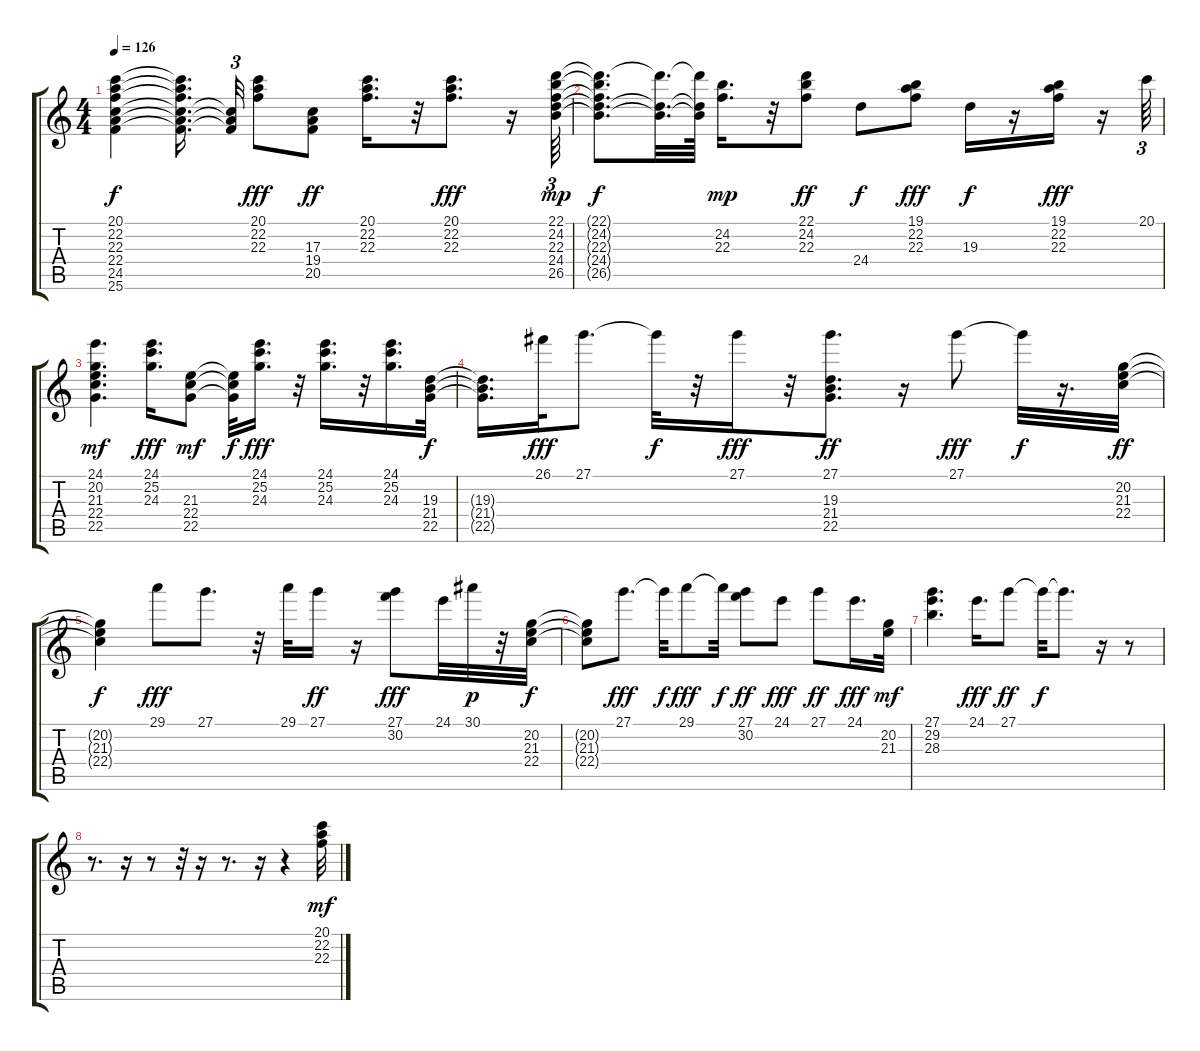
\track "" {instrument rockorgan}
\staff {score tabs}
\tuning (E4 B3 G3 D3 A2 E2) {hide}
\ts (4 4)
\tempo 126
\clef g2
\ks c
(20.1{t} 22.2{t} 22.3{t} 22.4{t} 24.5{t} 25.6{t}).4{dy f} (20.1{t} 22.2{t} 22.3{t} 22.4{t} 24.5{t} 25.6{t}).16{d} (22.4{t} 24.5{t} 25.6{t}).32{tu (3 2)} (20.1 22.2 22.3).8{dy fff} (17.3 19.4 20.5).8{dy ff} (20.1 22.2 22.3).16{d} r.32 (20.1 22.2 22.3).8{d dy fff} r.16 (22.1 24.2 22.3 24.4 26.5).64{tu (3 2) dy mp} |
(22.1{t} 24.2{t} 22.3{t} 24.4{t} 26.5{t}).8{d dy f} (22.1{t} 24.4{t} 26.5{t}).32{d} (22.1{t} 24.4{t} 26.5{t}).64 (24.2 22.3).16{d dy mp} r.32 (22.1 24.2 22.3).8{dy ff} 24.4.8{dy f} (19.1 22.2 22.3).8{dy fff} 19.3.16{dy f} r.16 (19.1 22.2 22.3).16{dy fff} r.16 20.1.64{tu (3 2)} |
(24.1 20.2 21.3 22.4 22.5).4{d dy mf} (24.1 25.2 24.3).16{d dy fff} (21.3 22.4 22.5).8{dy mf} (21.3{t} 22.4{t} 22.5{t}).32{dy f} (24.1 25.2 24.3).16{d dy fff} r.32 (24.1 25.2 24.3).16{d} r.32 (24.1 25.2 24.3).16{d} (19.3 21.4 22.5).32{dy f} |
(19.3{t} 21.4{t} 22.5{t}).16{d} 26.1.32{dy fff} 27.1.8{d} 27.1{t}.32{dy f} r.32 27.1.16{dy fff} r.32 (27.1 19.3 21.4 22.5).8{d dy ff} r.16 27.1.8{dy fff} 27.1{t}.32{dy f} r.16{d} (20.2 21.3 22.4).32{dy ff} |
(20.2{t} 21.3{t} 22.4{t}).4{dy f} 29.1.8{dy fff} 27.1.8{d} r.32 29.1.32 27.1.16{dy ff} r.16 (27.1 30.2).8{dy fff} 24.1.32 30.1.32{dy p} r.32 (20.2 21.3 22.4).32{dy f} |
(20.2{t} 21.3{t} 22.4{t}).8 27.1.8{d dy fff} 27.1{t}.32{dy f} 29.1.8{dy fff} 29.1{t}.32{dy f} (27.1 30.2).8{dy ff} 24.1.8{dy fff} 27.1.8{dy ff} 24.1.16{d dy fff} (20.2 21.3).32{dy mf} |
(27.1 29.2 28.3).4{d} 24.1.16{d dy fff} 27.1.8{dy ff} 27.1{t}.32{dy f} 27.1{t}.8{d} r.16 r.8 |
r.8{d} r.16 r.8 r.32 r.16 r.8{d} r.16 r.4 (20.1 22.2 22.3).32{dy mf}
